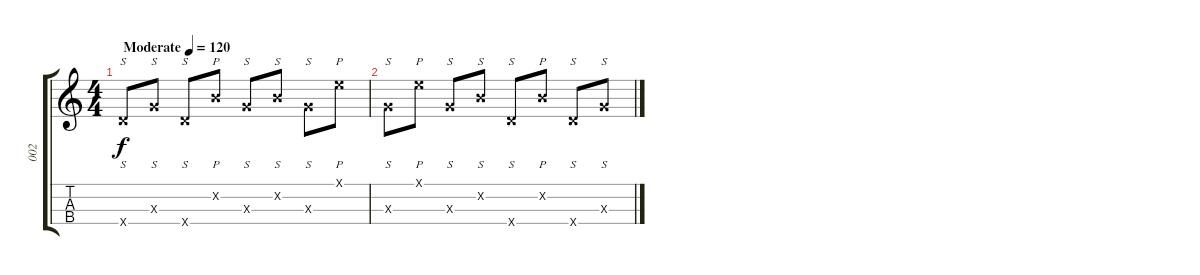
\track ("002" "002") {instrument slapbass1}
\staff {score tabs}
\tuning (E4 B3 G3 D3) {hide}
\ts (4 4)
\tempo (120 "Moderate")
\clef g2
\ks c
0.4{x}.8{s dy f instrument slapbass1} 0.3{x}.8{s} 0.4{x}.8{s} 0.2{x}.8{p} 0.3{x}.8{s} 0.2{x}.8{s} 0.3{x}.8{s} 0.1{x}.8{p} |
0.3{x}.8{s} 0.1{x}.8{p} 0.3{x}.8{s} 0.2{x}.8{s} 0.4{x}.8{s} 0.2{x}.8{p} 0.4{x}.8{s} 0.3{x}.8{s}
